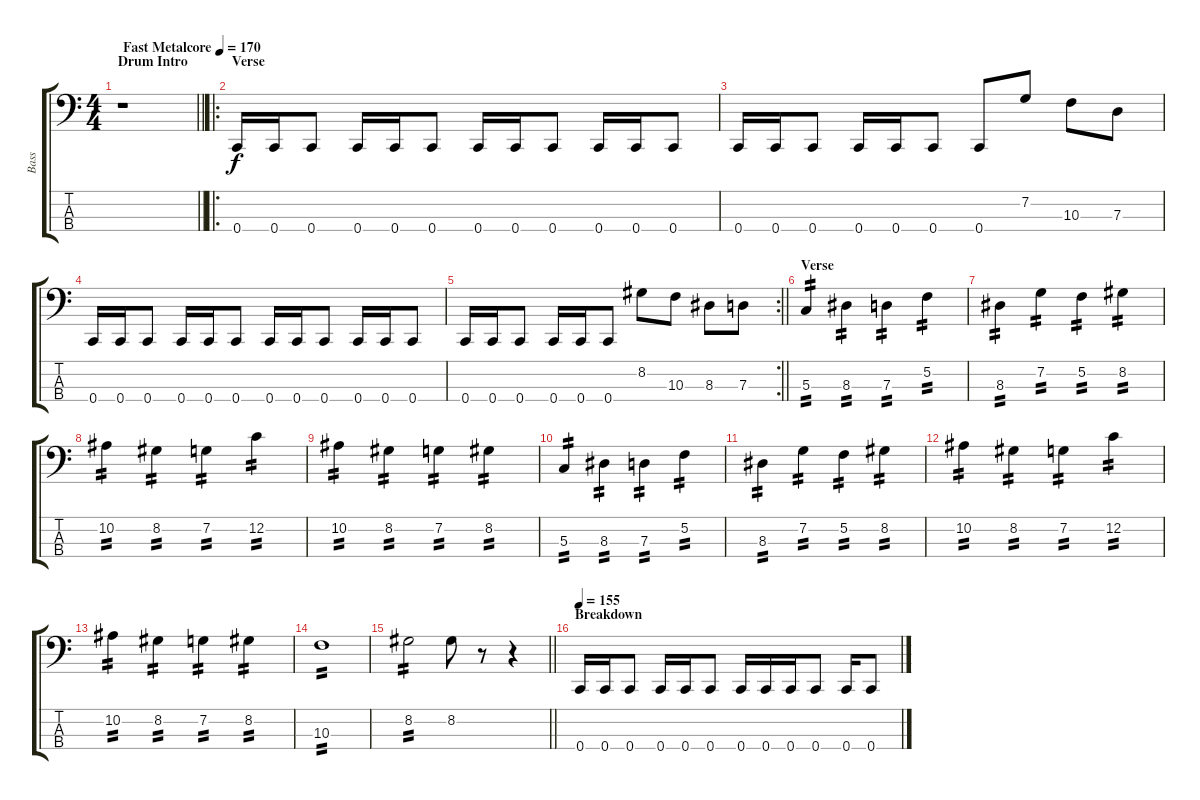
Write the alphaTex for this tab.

\track ("Bass" "Bass") {instrument electricbasspick}
\staff {score tabs}
\tuning (F2 C2 G1 C1) {hide}
\ts (4 4)
\section ("" "Drum Intro")
\tempo (170 "Fast Metalcore")
\clef f4
\barLineRight lightlight
\ks c
r.1{dy f instrument electricbasspick} |
\ro
\section ("" "Verse")
0.4.16 0.4.16 0.4.8 0.4.16 0.4.16 0.4.8 0.4.16 0.4.16 0.4.8 0.4.16 0.4.16 0.4.8 |
0.4.16 0.4.16 0.4.8 0.4.16 0.4.16 0.4.8 0.4.8 7.2.8 10.3.8 7.3.8 |
0.4.16 0.4.16 0.4.8 0.4.16 0.4.16 0.4.8 0.4.16 0.4.16 0.4.8 0.4.16 0.4.16 0.4.8 |
\rc 2
\barLineRight lightlight
0.4.16 0.4.16 0.4.8 0.4.16 0.4.16 0.4.8 8.2.8 10.3.8 8.3.8 7.3.8 |
\section ("" "Verse")
5.3.4{tp 2} 8.3.4{tp 2} 7.3.4{tp 2} 5.2.4{tp 2} |
8.3.4{tp 2} 7.2.4{tp 2} 5.2.4{tp 2} 8.2.4{tp 2} |
10.2.4{tp 2} 8.2.4{tp 2} 7.2.4{tp 2} 12.2.4{tp 2} |
10.2.4{tp 2} 8.2.4{tp 2} 7.2.4{tp 2} 8.2.4{tp 2} |
5.3.4{tp 2} 8.3.4{tp 2} 7.3.4{tp 2} 5.2.4{tp 2} |
8.3.4{tp 2} 7.2.4{tp 2} 5.2.4{tp 2} 8.2.4{tp 2} |
10.2.4{tp 2} 8.2.4{tp 2} 7.2.4{tp 2} 12.2.4{tp 2} |
10.2.4{tp 2} 8.2.4{tp 2} 7.2.4{tp 2} 8.2.4{tp 2} |
10.3.1{tp 2} |
\barLineRight lightlight
8.2.2{tp 2} 8.2.8 r.8 r.4 |
\section ("" "Breakdown")
\tempo 155
0.4.16{volume 12} 0.4.16 0.4.8 0.4.16 0.4.16 0.4.8 0.4.16 0.4.16 0.4.16 0.4.8 0.4.16 0.4.8
